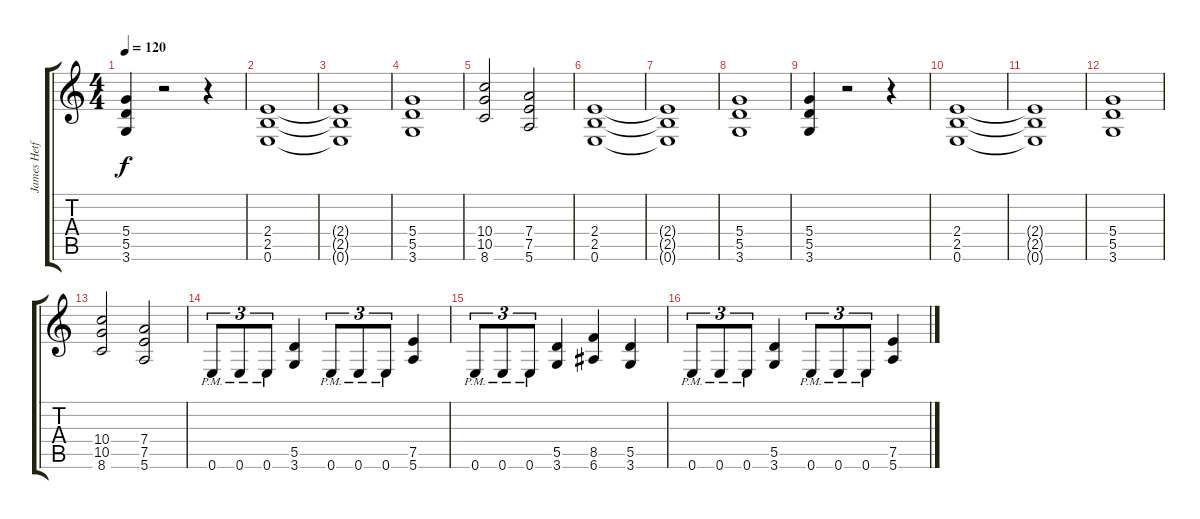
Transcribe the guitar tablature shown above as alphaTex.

\track ("James Hetfield" "James Hetf") {instrument distortionguitar}
\staff {score tabs}
\tuning (E4 B3 G3 D3 A2 E2) {hide}
\ts (4 4)
\tempo 120
\clef g2
\ks c
(5.4 5.5 3.6).4{dy f} r.2 r.4 |
(2.4 2.5 0.6).1 |
(2.4{t} 2.5{t} 0.6{t}).1 |
(5.4 5.5 3.6).1 |
(10.4 10.5 8.6).2 (7.4 7.5 5.6).2 |
(2.4 2.5 0.6).1 |
(2.4{t} 2.5{t} 0.6{t}).1 |
(5.4 5.5 3.6).1 |
(5.4 5.5 3.6).4 r.2 r.4 |
(2.4 2.5 0.6).1 |
(2.4{t} 2.5{t} 0.6{t}).1 |
(5.4 5.5 3.6).1 |
(10.4 10.5 8.6).2 (7.4 7.5 5.6).2 |
0.6{pm}.8{tu (3 2)} 0.6{pm}.8{tu (3 2)} 0.6{pm}.8{tu (3 2)} (5.5 3.6).4 0.6{pm}.8{tu (3 2)} 0.6{pm}.8{tu (3 2)} 0.6{pm}.8{tu (3 2)} (7.5 5.6).4 |
0.6{pm}.8{tu (3 2)} 0.6{pm}.8{tu (3 2)} 0.6{pm}.8{tu (3 2)} (5.5 3.6).4 (8.5 6.6).4 (5.5 3.6).4 |
0.6{pm}.8{tu (3 2)} 0.6{pm}.8{tu (3 2)} 0.6{pm}.8{tu (3 2)} (5.5 3.6).4 0.6{pm}.8{tu (3 2)} 0.6{pm}.8{tu (3 2)} 0.6{pm}.8{tu (3 2)} (7.5 5.6).4
